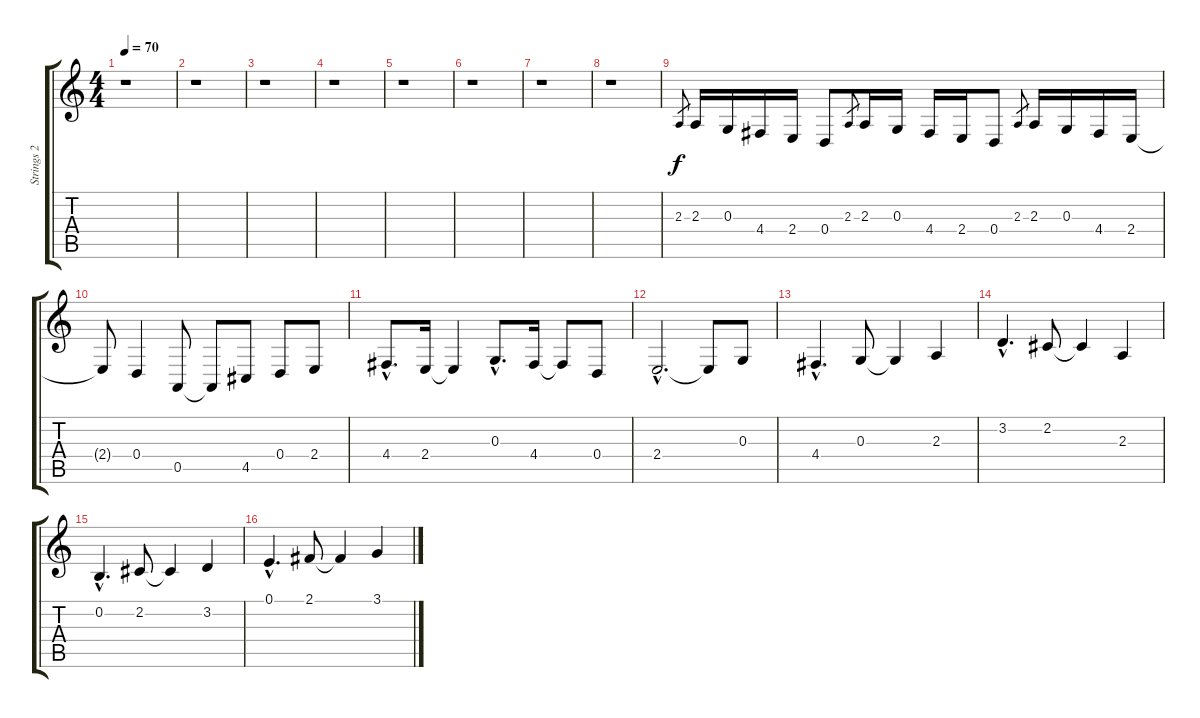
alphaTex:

\track ("Strings 2" "Strings 2") {instrument electricgrandpiano}
\staff {score tabs}
\tuning (E4 B3 G3 D3 A2 E2) {hide}
\ts (4 4)
\tempo 70
\clef g2
\ks c
r.1{dy f} |
r.1 |
r.1 |
r.1 |
r.1 |
r.1 |
r.1 |
r.1 |
2.3.8{gr} 2.3.16{volume 15 instrument stringensemble2} 0.3.16 4.4.16 2.4.16 0.4.8 2.3.8{gr} 2.3.16 0.3.16 4.4.16 2.4.16 0.4.8 2.3.8{gr} 2.3.16 0.3.16 4.4.16 2.4.16 |
2.4{t}.8{volume 15 instrument stringensemble2} 0.4.4 0.5.8 0.5{t}.8 4.5.8 0.4.8 2.4.8 |
4.4{hac}.8{d volume 15 instrument stringensemble2} 2.4.16 2.4{t}.4 0.3{hac}.8{d} 4.4.16 4.4{t}.8 0.4.8 |
2.4{hac}.2{d volume 15 instrument stringensemble2} 2.4{t}.8 0.3.8 |
4.4{hac}.4{d volume 15 instrument stringensemble2} 0.3.8 0.3{t}.4 2.3.4 |
3.2{hac}.4{d volume 15 instrument stringensemble2} 2.2.8 2.2{t}.4 2.3.4 |
0.2{hac}.4{d volume 15 instrument stringensemble2} 2.2.8 2.2{t}.4 3.2.4 |
0.1{hac}.4{d volume 15 instrument stringensemble2} 2.1.8 2.1{t}.4 3.1.4
